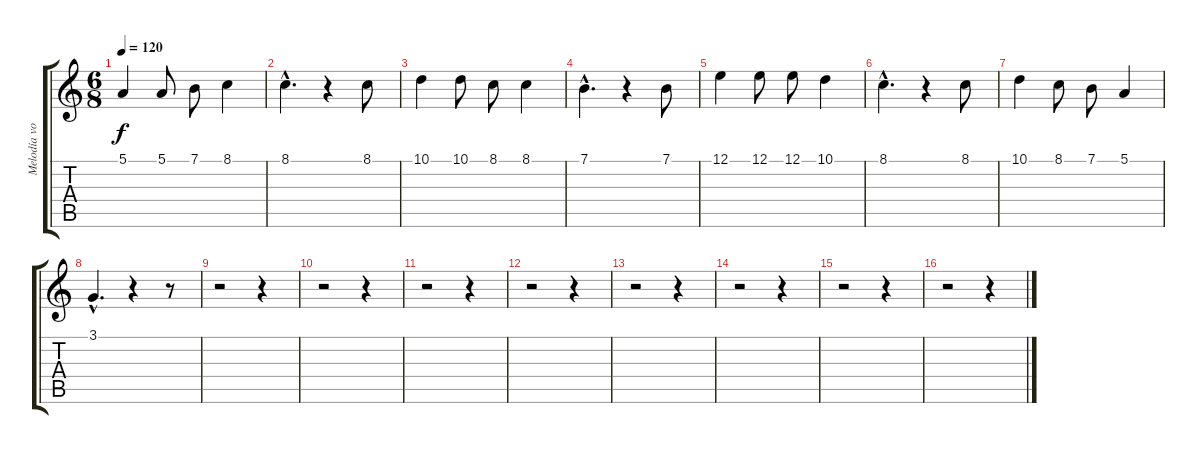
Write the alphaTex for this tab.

\track ("Melodía vocal" "Melodía vo") {instrument acousticgrandpiano}
\staff {score tabs}
\tuning (E4 B3 G3 D3 A2 E2) {hide}
\ts (6 8)
\tempo 120
\clef g2
\ks c
5.1.4{dy f} 5.1.8 7.1.8 8.1.4 |
8.1{hac}.4{d} r.4 8.1.8 |
10.1.4 10.1.8 8.1.8 8.1.4 |
7.1{hac}.4{d} r.4 7.1.8 |
12.1.4 12.1.8 12.1.8 10.1.4 |
8.1{hac}.4{d} r.4 8.1.8 |
10.1.4 8.1.8 7.1.8 5.1.4 |
3.1{hac}.4{d} r.4 r.8 |
r.2 r.4 |
r.2 r.4 |
r.2 r.4 |
r.2 r.4 |
r.2 r.4 |
r.2 r.4 |
r.2 r.4 |
r.2 r.4
